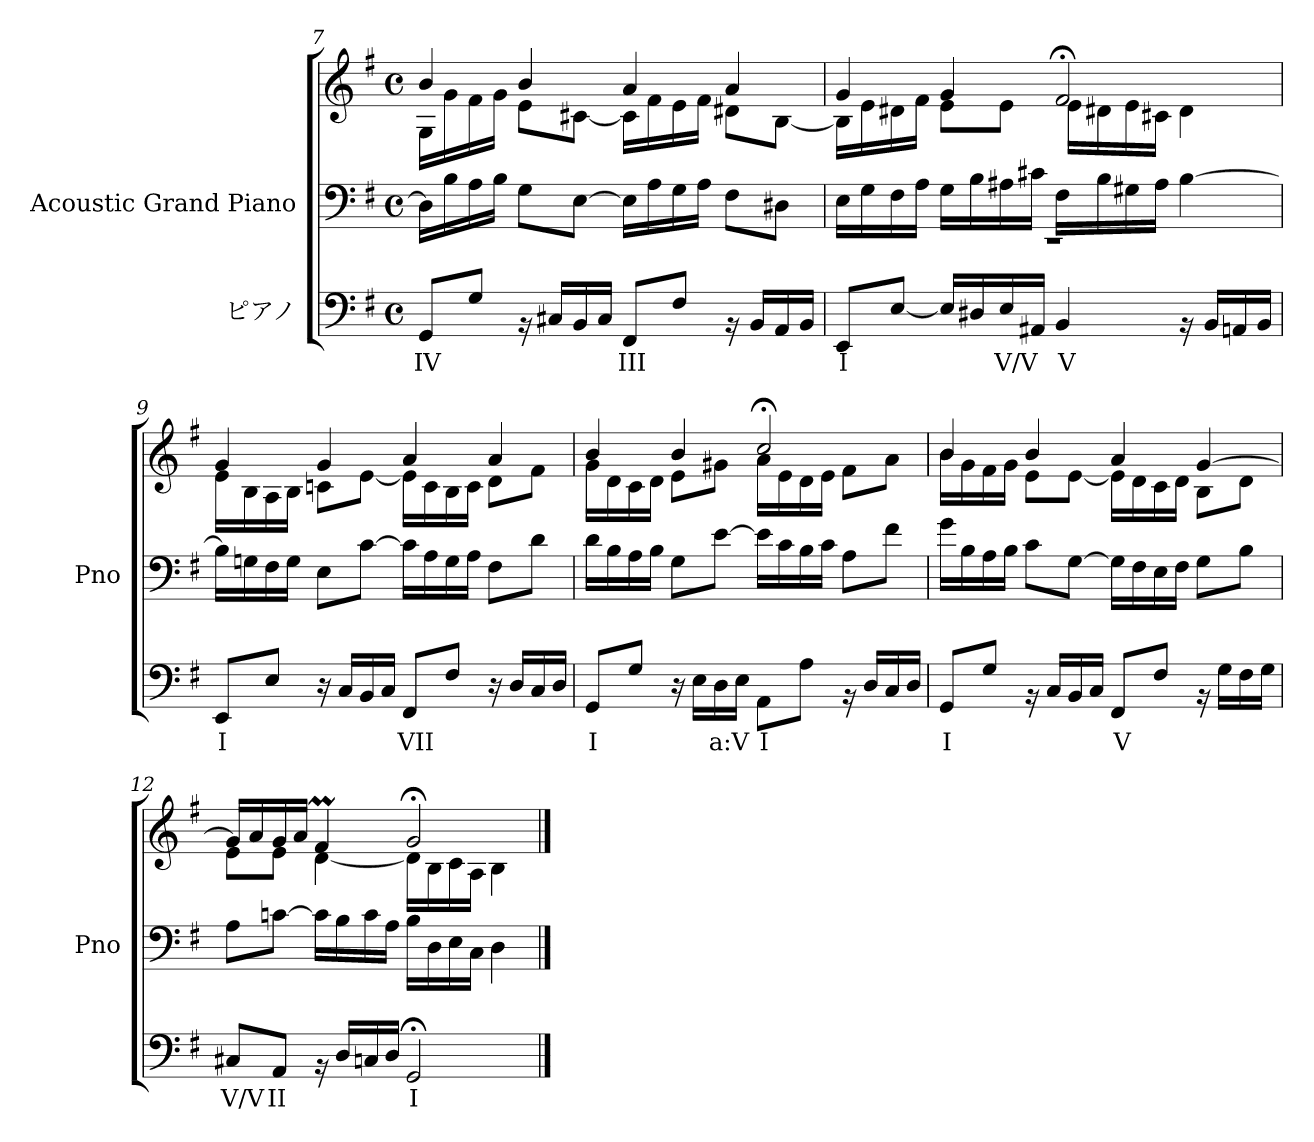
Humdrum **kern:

**kern	**text	**kern	**kern
*part2	*part2	*part1	*part1
*staff3	*staff3	*staff2	*staff1
*I"ピアノ	*	*I"Acoustic Grand Piano	*
*	*	*I'Pno	*
!!LO:PB:g=z
*clefF4	*	*clefF4	*clefG2
*k[f#]	*	*k[f#]	*k[f#]
*G:	*	*G:	*G:
*M4/4	*	*M4/4	*M4/4
*met(c)	*	*met(c)	*met(c)
=7	=7	=7	=7
!	!LO:LY:b	!	!
*	*	*	*^
8GG/L	IV	16D\LL]	4b/	16G\LL
.	.	16B\	.	16g\
8G/J	.	16A\	.	16f#\
.	.	16B\JJ	.	16g\JJ
!	!LO:LY:b	!	!	!
16rBB	VII	8G\L	4b/	8e\L
16C#X/LL	.	.	.	.
16BB/	.	[8E\J	.	[<8c#X\J
16C#/JJ	.	.	.	.
!	!LO:LY:b	!	!	!
8FF#/L	III	16E\LL]	4a/	16c#\LL]
.	.	16A\	.	16f#\
8F#/J	.	16G\	.	16e\
.	.	16A\JJ	.	16f#\JJ
!	!LO:LY:b	!	!	!
16rBB	e:V	8F#\L	4a/	8d#X\L
16BB/LL	.	.	.	.
16AA/	.	8D#X\J	.	[<8B\J
16BB/JJ	.	.	.	.
=8	=8	=8	=8	=8
!	!LO:LY:b	!	!	!
*	*	*^	*	*
8EE/L	I	16E\LL	1rEE	4g/	16B\LL]
.	.	16G\	.	.	16e\
[8E/J	.	16F#\	.	.	16d#X\
.	.	16A\JJ	.	.	16f#\JJ
16E/LL]	.	16G\LL	.	4g/	8e\L
16D#X/	.	16B\	.	.	.
!	!LO:LY:b	!	!	!	!
16E/	V/V	16A#X\	.	.	8e\J
16AA#X/JJ	.	16c#X\JJ	.	.	.
!	!LO:LY:b	!	!	!	!
4BB/	V	16F#\LL	.	2f#;</	16e\LL
.	.	16B\	.	.	16d#X\
.	.	16G#X\	.	.	16e\
.	.	16A#\JJ	.	.	16c#X\JJ
16rBB	.	[<4B\	.	.	4d#\
16BB/LL	.	.	.	.	.
16AAn/	.	.	.	.	.
16BB/JJ	.	.	.	.	.
*	*	*v	*v	*	*
=9	=9	=9	=9	=9
!	!LO:LY:b	!	!	!
8EE/L	I	16B\LL]	4g/	16e\LL
.	.	16Gn\	.	16B\
8E/J	.	16F#\	.	16A\
.	.	16G\JJ	.	16B\JJ
!	!LO:LY:b	!	!	!
16r	VI|G:IV	8E\L	4g/	8cn\L
16C/LL	.	.	.	.
16BB/	.	[8c\J	.	[<8e\J
16C/JJ	.	.	.	.
!	!LO:LY:b	!	!	!
8FF#/L	VII	16c\LL]	4a/	16e\LL]
.	.	16A\	.	16c\
8F#/J	.	16G\	.	16B\
.	.	16A\JJ	.	16c\JJ
!	!LO:LY:b	!	!	!
16r	V	8F#\L	4a/	8d\L
16D/LL	.	.	.	.
16C/	.	8d\J	.	8f#\J
16D/JJ	.	.	.	.
!!LO:LB:g=z	!!
=10	=10	=10	=10	=10
!	!LO:LY:b	!	!	!
8GG/L	I	16d\LL	4b/	16g\LL
.	.	16B\	.	16d\
8G/J	.	16A\	.	16c\
.	.	16B\JJ	.	16d\JJ
!	!LO:LY:b	!	!	!
16r	IV	8G\L	4b/	8e\L
16E\LL	.	.	.	.
!	!LO:LY:b	!	!	!
16D\	a:V	[8e\J	.	8g#X\J
16E\JJ	.	.	.	.
!	!LO:LY:b	!	!	!
8AA\L	I	16e\LL]	2cc;</	16a\LL
.	.	16c\	.	16e\
8A\J	.	16B\	.	16d\
.	.	16c\JJ	.	16e\JJ
!	!LO:LY:b	!	!	!
16rBB	G:V	8A\L	.	8f#\L
16D/LL	.	.	.	.
16C/	.	8f#\J	.	8a\J
16D/JJ	.	.	.	.
=11	=11	=11	=11	=11
!	!LO:LY:b	!	!	!
8GG/L	I	16g\LL	4b/	16b\LL
.	.	16B\	.	16g\
8G/J	.	16A\	.	16f#\
.	.	16B\JJ	.	16g\JJ
!	!LO:LY:b	!	!	!
16rBB	IV	8c\L	4b/	8e\L
16C/LL	.	.	.	.
16BB/	.	[8G\J	.	[<8e\J
16C/JJ	.	.	.	.
!	!LO:LY:b	!	!	!
8FF#/L	V	16G\LL]	4a/	16e\LL]
.	.	16F#\	.	16d\
8F#/J	.	16E\	.	16c\
.	.	16F#\JJ	.	16d\JJ
!	!LO:LY:b	!	!	!
16rBB	I	8G\L	[>4g/	8B\L
16G\LL	.	.	.	.
16F#\	.	8B\J	.	8d\J
16G\JJ	.	.	.	.
=12	=12	=12	=12	=12
!	!LO:LY:b	!	!	!
8C#X/L	V/V	8A\L	16g/LL]	8e\L
.	.	.	16a/	.
!	!LO:LY:b	!	!	!
8AA/J	II	[8cn\J	16g/	8e\J
.	.	.	16a/JJ	.
!	!LO:LY:b	!	!	!
16rBB	V	16c\LL]	4f#m/	[<4d\
16D/LL	.	16B\	.	.
16Cn/	.	16c\	.	.
16D/JJ	.	16A\JJ	.	.
!	!LO:LY:b	!	!	!
2GG;/	I	16B\LL	2g;</	16d\LL]
.	.	16D\	.	16B\
.	.	16E\	.	16c\
.	.	16C\JJ	.	16A\JJ
.	.	4D\	.	4B\
*	*	*	*v	*v
==	==	==	==
*-	*-	*-	*-
